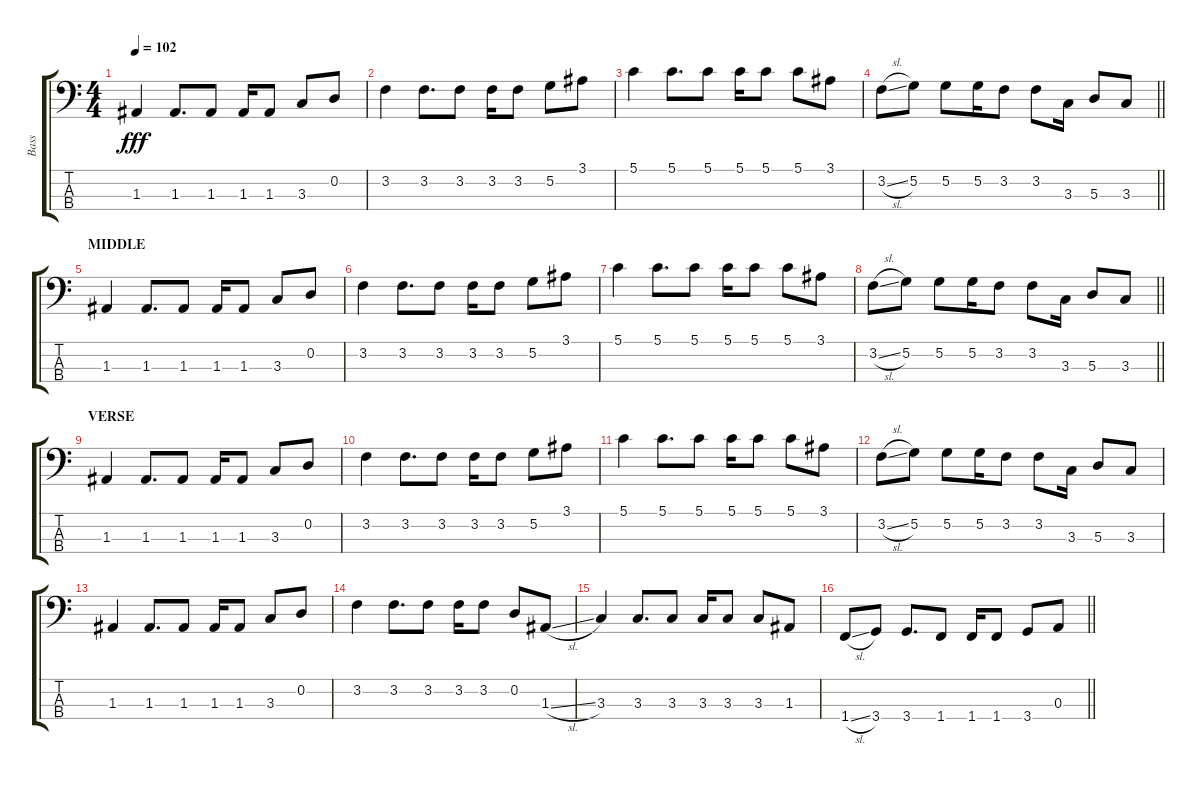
\track ("Bass" "Bass") {instrument acousticbass}
\staff {score tabs}
\tuning (G2 D2 A1 E1) {hide}
\ts (4 4)
\tempo 102
\clef f4
\ks c
1.3.4{dy fff} 1.3.8{d} 1.3.8 1.3.16 1.3.8 3.3.8 0.2.8 |
3.2.4 3.2.8{d} 3.2.8 3.2.16 3.2.8 5.2.8 3.1.8 |
5.1.4 5.1.8{d} 5.1.8 5.1.16 5.1.8 5.1.8 3.1.8 |
\barLineRight lightlight
3.2{sl}.8 5.2.8 5.2.8 5.2.16 3.2.8 3.2.8 3.3.16 5.3.8 3.3.8 |
\section ("" "MIDDLE")
1.3.4 1.3.8{d} 1.3.8 1.3.16 1.3.8 3.3.8 0.2.8 |
3.2.4 3.2.8{d} 3.2.8 3.2.16 3.2.8 5.2.8 3.1.8 |
5.1.4 5.1.8{d} 5.1.8 5.1.16 5.1.8 5.1.8 3.1.8 |
\barLineRight lightlight
3.2{sl}.8 5.2.8 5.2.8 5.2.16 3.2.8 3.2.8 3.3.16 5.3.8 3.3.8 |
\section ("" "VERSE")
1.3.4 1.3.8{d} 1.3.8 1.3.16 1.3.8 3.3.8 0.2.8 |
3.2.4 3.2.8{d} 3.2.8 3.2.16 3.2.8 5.2.8 3.1.8 |
5.1.4 5.1.8{d} 5.1.8 5.1.16 5.1.8 5.1.8 3.1.8 |
3.2{sl}.8 5.2.8 5.2.8 5.2.16 3.2.8 3.2.8 3.3.16 5.3.8 3.3.8 |
1.3.4 1.3.8{d} 1.3.8 1.3.16 1.3.8 3.3.8 0.2.8 |
3.2.4 3.2.8{d} 3.2.8 3.2.16 3.2.8 0.2.8 1.3{sl}.8 |
3.3.4 3.3.8{d} 3.3.8 3.3.16 3.3.8 3.3.8 1.3.8 |
\barLineRight lightlight
1.4{sl}.8 3.4.8 3.4.8{d} 1.4.8 1.4.16 1.4.8 3.4.8 0.3.8
